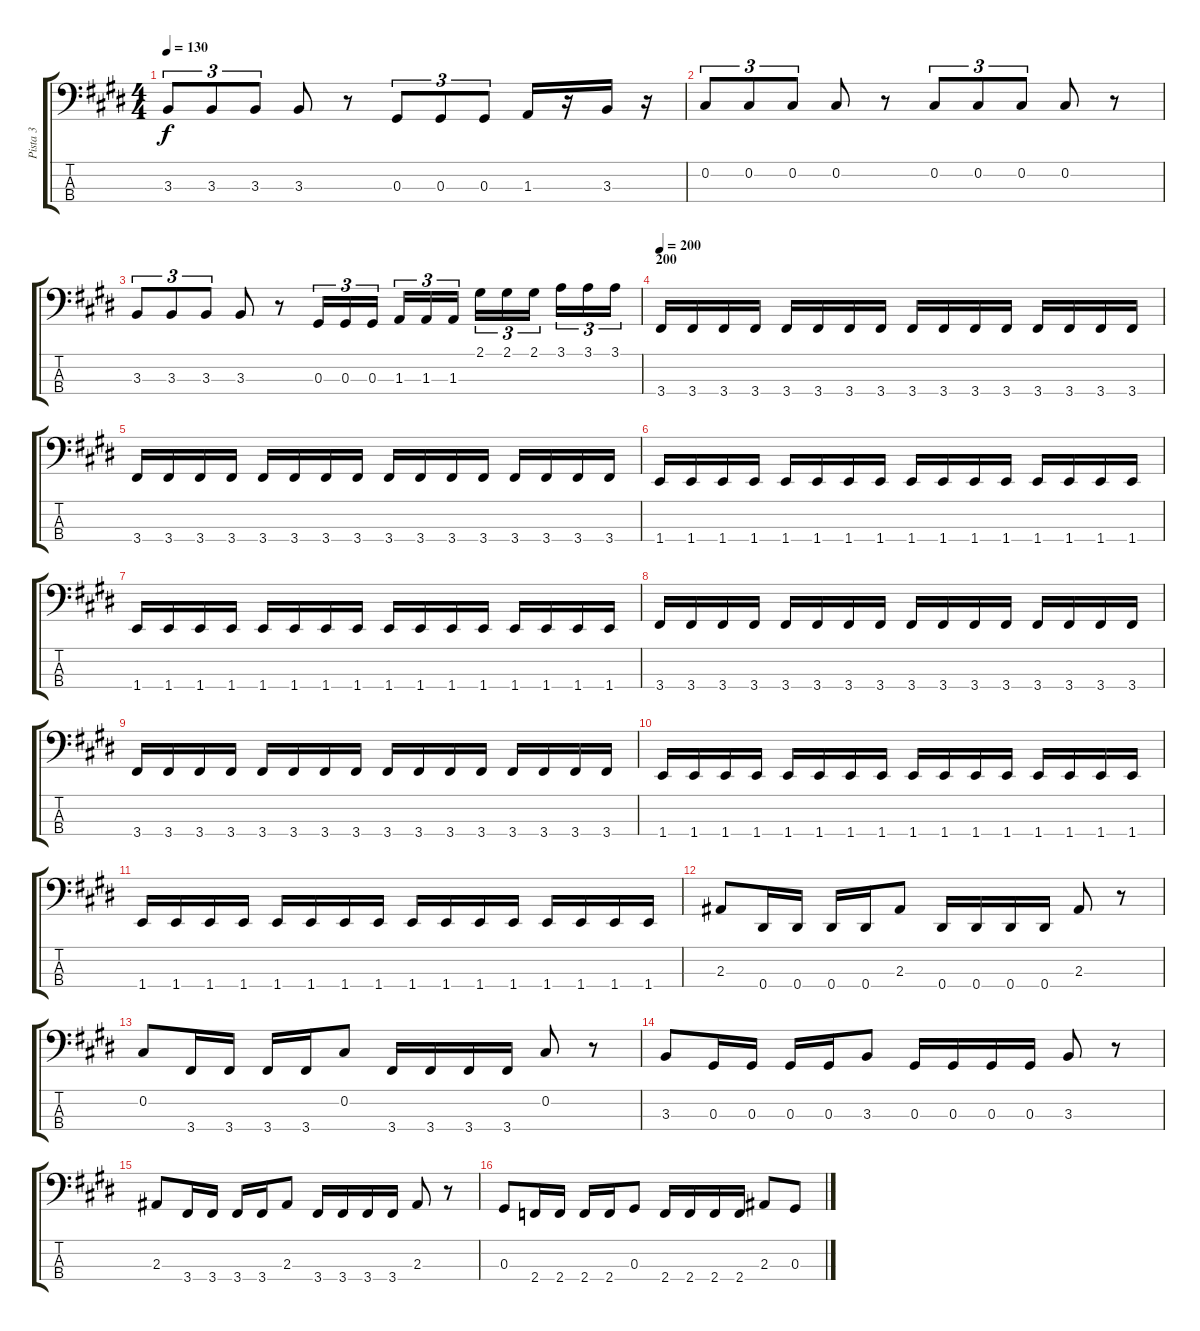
\track ("Pista 3" "Pista 3") {instrument electricbasspick}
\staff {score tabs}
\tuning (Gb2 Db2 Ab1 Eb1) {hide}
\ts (4 4)
\tempo 130
\clef f4
\ks e
3.3.8{tu (3 2) dy f} 3.3.8{tu (3 2)} 3.3.8{tu (3 2)} 3.3.8 r.8 0.3.8{tu (3 2)} 0.3.8{tu (3 2)} 0.3.8{tu (3 2)} 1.3.16 r.16 3.3.16 r.16 |
0.2.8{tu (3 2)} 0.2.8{tu (3 2)} 0.2.8{tu (3 2)} 0.2.8 r.8 0.2.8{tu (3 2)} 0.2.8{tu (3 2)} 0.2.8{tu (3 2)} 0.2.8 r.8 |
3.3.8{tu (3 2)} 3.3.8{tu (3 2)} 3.3.8{tu (3 2)} 3.3.8 r.8 0.3.16{tu (3 2)} 0.3.16{tu (3 2)} 0.3.16{tu (3 2)} 1.3.16{tu (3 2)} 1.3.16{tu (3 2)} 1.3.16{tu (3 2)} 2.1.16{tu (3 2)} 2.1.16{tu (3 2)} 2.1.16{tu (3 2)} 3.1.16{tu (3 2)} 3.1.16{tu (3 2)} 3.1.16{tu (3 2)} |
\section ("" "200")
\tempo 200
3.4.16 3.4.16 3.4.16 3.4.16 3.4.16 3.4.16 3.4.16 3.4.16 3.4.16 3.4.16 3.4.16 3.4.16 3.4.16 3.4.16 3.4.16 3.4.16 |
3.4.16 3.4.16 3.4.16 3.4.16 3.4.16 3.4.16 3.4.16 3.4.16 3.4.16 3.4.16 3.4.16 3.4.16 3.4.16 3.4.16 3.4.16 3.4.16 |
1.4.16 1.4.16 1.4.16 1.4.16 1.4.16 1.4.16 1.4.16 1.4.16 1.4.16 1.4.16 1.4.16 1.4.16 1.4.16 1.4.16 1.4.16 1.4.16 |
1.4.16 1.4.16 1.4.16 1.4.16 1.4.16 1.4.16 1.4.16 1.4.16 1.4.16 1.4.16 1.4.16 1.4.16 1.4.16 1.4.16 1.4.16 1.4.16 |
3.4.16 3.4.16 3.4.16 3.4.16 3.4.16 3.4.16 3.4.16 3.4.16 3.4.16 3.4.16 3.4.16 3.4.16 3.4.16 3.4.16 3.4.16 3.4.16 |
3.4.16 3.4.16 3.4.16 3.4.16 3.4.16 3.4.16 3.4.16 3.4.16 3.4.16 3.4.16 3.4.16 3.4.16 3.4.16 3.4.16 3.4.16 3.4.16 |
1.4.16 1.4.16 1.4.16 1.4.16 1.4.16 1.4.16 1.4.16 1.4.16 1.4.16 1.4.16 1.4.16 1.4.16 1.4.16 1.4.16 1.4.16 1.4.16 |
1.4.16 1.4.16 1.4.16 1.4.16 1.4.16 1.4.16 1.4.16 1.4.16 1.4.16 1.4.16 1.4.16 1.4.16 1.4.16 1.4.16 1.4.16 1.4.16 |
2.3.8 0.4.16 0.4.16 0.4.16 0.4.16 2.3.8 0.4.16 0.4.16 0.4.16 0.4.16 2.3.8 r.8 |
0.2.8 3.4.16 3.4.16 3.4.16 3.4.16 0.2.8 3.4.16 3.4.16 3.4.16 3.4.16 0.2.8 r.8 |
3.3.8 0.3.16 0.3.16 0.3.16 0.3.16 3.3.8 0.3.16 0.3.16 0.3.16 0.3.16 3.3.8 r.8 |
2.3.8 3.4.16 3.4.16 3.4.16 3.4.16 2.3.8 3.4.16 3.4.16 3.4.16 3.4.16 2.3.8 r.8 |
0.3.8 2.4.16 2.4.16 2.4.16 2.4.16 0.3.8 2.4.16 2.4.16 2.4.16 2.4.16 2.3.8 0.3.8
